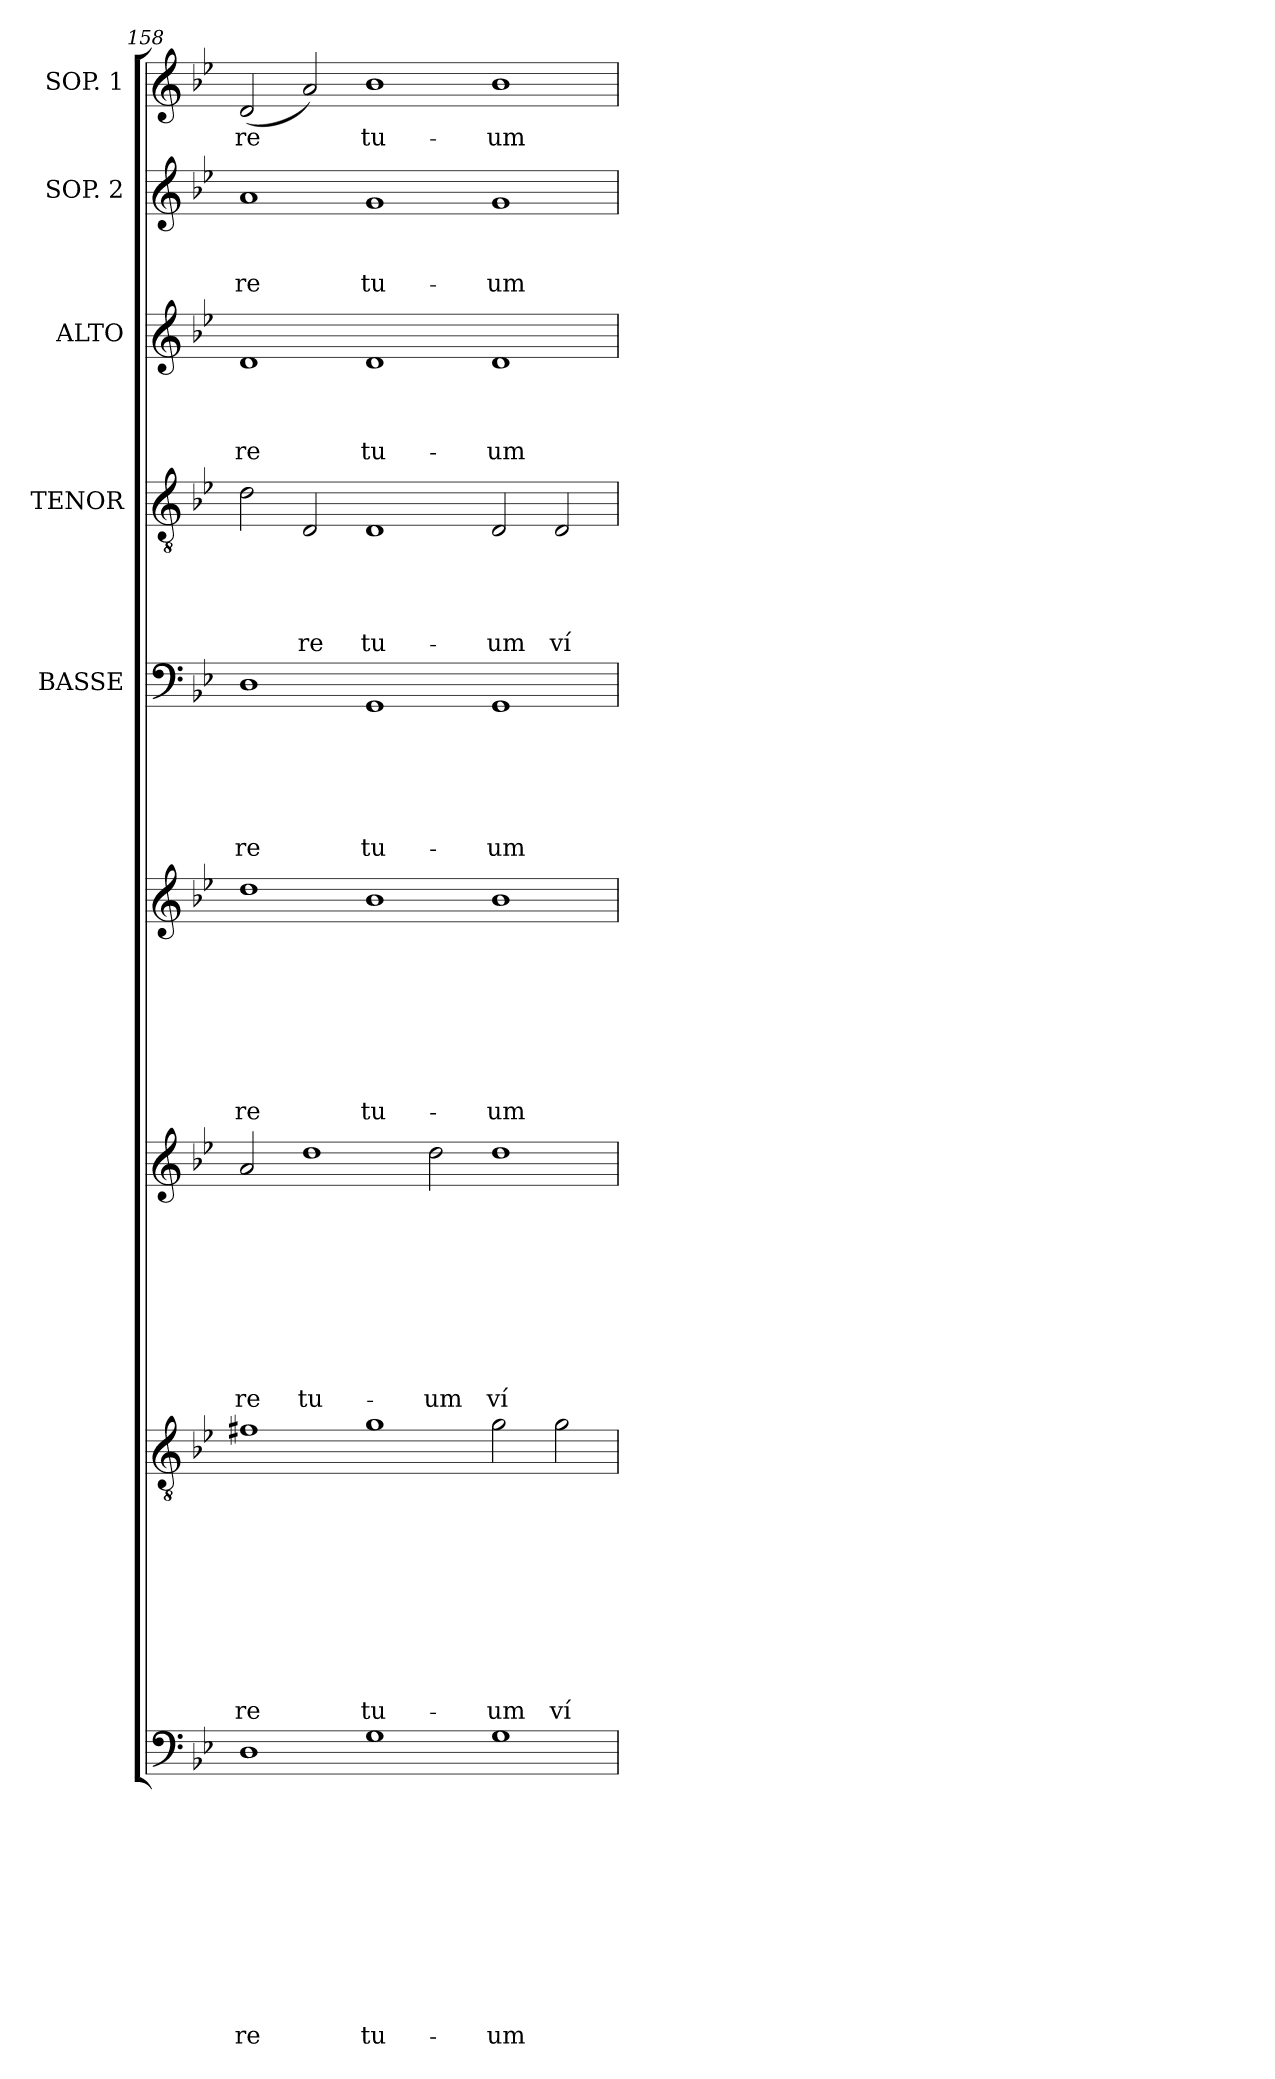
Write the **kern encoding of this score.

**kern	**text	**text	**text	**text	**text	**text	**text	**text	**text	**text	**text	**kern	**text	**text	**text	**text	**text	**text	**text	**text	**text	**text	**kern	**text	**text	**text	**text	**text	**text	**text	**text	**text	**kern	**text	**text	**text	**text	**text	**text	**text	**text	**kern	**text	**text	**text	**text	**text	**text	**kern	**text	**text	**text	**text	**text	**kern	**text	**text	**text	**text	**kern	**text	**text	**text	**kern	**text
*part9	*part9	*part9	*part9	*part9	*part9	*part9	*part9	*part9	*part9	*part9	*part9	*part8	*part8	*part8	*part8	*part8	*part8	*part8	*part8	*part8	*part8	*part8	*part7	*part7	*part7	*part7	*part7	*part7	*part7	*part7	*part7	*part7	*part6	*part6	*part6	*part6	*part6	*part6	*part6	*part6	*part6	*part5	*part5	*part5	*part5	*part5	*part5	*part5	*part4	*part4	*part4	*part4	*part4	*part4	*part3	*part3	*part3	*part3	*part3	*part2	*part2	*part2	*part2	*part1	*part1
*staff9	*staff9	*staff9	*staff9	*staff9	*staff9	*staff9	*staff9	*staff9	*staff9	*staff9	*staff9	*staff8	*staff8	*staff8	*staff8	*staff8	*staff8	*staff8	*staff8	*staff8	*staff8	*staff8	*staff7	*staff7	*staff7	*staff7	*staff7	*staff7	*staff7	*staff7	*staff7	*staff7	*staff6	*staff6	*staff6	*staff6	*staff6	*staff6	*staff6	*staff6	*staff6	*staff5	*staff5	*staff5	*staff5	*staff5	*staff5	*staff5	*staff4	*staff4	*staff4	*staff4	*staff4	*staff4	*staff3	*staff3	*staff3	*staff3	*staff3	*staff2	*staff2	*staff2	*staff2	*staff1	*staff1
*	*	*	*	*	*	*	*	*	*	*	*	*	*	*	*	*	*	*	*	*	*	*	*	*	*	*	*	*	*	*	*	*	*	*	*	*	*	*	*	*	*	*I"BASSE	*	*	*	*	*	*	*I"TENOR	*	*	*	*	*	*I"ALTO	*	*	*	*	*I"SOP. 2	*	*	*	*I"SOP. 1	*
*	*	*	*	*	*	*	*	*	*	*	*	*	*	*	*	*	*	*	*	*	*	*	*	*	*	*	*	*	*	*	*	*	*	*	*	*	*	*	*	*	*	*I'BAS.	*	*	*	*	*	*	*I'TEN.	*	*	*	*	*	*I'ALT.	*	*	*	*	*I'SOP. 2	*	*	*	*I'SOP. 1	*
*clefF4	*	*	*	*	*	*	*	*	*	*	*	*clefGv2	*	*	*	*	*	*	*	*	*	*	*clefG2	*	*	*	*	*	*	*	*	*	*clefG2	*	*	*	*	*	*	*	*	*clefF4	*	*	*	*	*	*	*clefGv2	*	*	*	*	*	*clefG2	*	*	*	*	*clefG2	*	*	*	*clefG2	*
*k[b-e-]	*	*	*	*	*	*	*	*	*	*	*	*k[b-e-]	*	*	*	*	*	*	*	*	*	*	*k[b-e-]	*	*	*	*	*	*	*	*	*	*k[b-e-]	*	*	*	*	*	*	*	*	*k[b-e-]	*	*	*	*	*	*	*k[b-e-]	*	*	*	*	*	*k[b-e-]	*	*	*	*	*k[b-e-]	*	*	*	*k[b-e-]	*
*B-:	*	*	*	*	*	*	*	*	*	*	*	*B-:	*	*	*	*	*	*	*	*	*	*	*B-:	*	*	*	*	*	*	*	*	*	*B-:	*	*	*	*	*	*	*	*	*B-:	*	*	*	*	*	*	*B-:	*	*	*	*	*	*B-:	*	*	*	*	*B-:	*	*	*	*B-:	*
=158	=158	=158	=158	=158	=158	=158	=158	=158	=158	=158	=158	=158	=158	=158	=158	=158	=158	=158	=158	=158	=158	=158	=158	=158	=158	=158	=158	=158	=158	=158	=158	=158	=158	=158	=158	=158	=158	=158	=158	=158	=158	=158	=158	=158	=158	=158	=158	=158	=158	=158	=158	=158	=158	=158	=158	=158	=158	=158	=158	=158	=158	=158	=158	=158	=158
!	!	!	!	!	!	!	!	!	!	!	!LO:LY:b	!	!	!	!	!	!	!	!	!	!	!LO:LY:b	!	!	!	!	!	!	!	!	!	!LO:LY:b	!	!	!	!	!	!	!	!	!LO:LY:b	!	!	!	!	!	!	!LO:LY:b	!	!	!	!	!	!	!	!	!	!	!LO:LY:b	!	!	!	!LO:LY:b	!	!LO:LY:b
1D	.	.	.	.	.	.	.	.	.	.	-re	1f#X	.	.	.	.	.	.	.	.	.	-re	2a/	.	.	.	.	.	.	.	.	-re	1dd	.	.	.	.	.	.	.	-re	1D	.	.	.	.	.	-re	2d\	.	.	.	.	.	1d	.	.	.	-re	1a	.	.	-re	(<2d/	-re
!	!	!	!	!	!	!	!	!	!	!	!	!	!	!	!	!	!	!	!	!	!	!	!	!	!	!	!	!	!	!	!	!LO:LY:b	!	!	!	!	!	!	!	!	!	!	!	!	!	!	!	!	!	!	!	!	!	!LO:LY:b	!	!	!	!	!	!	!	!	!	!	!
.	.	.	.	.	.	.	.	.	.	.	.	.	.	.	.	.	.	.	.	.	.	.	1dd	.	.	.	.	.	.	.	.	tu-	.	.	.	.	.	.	.	.	.	.	.	.	.	.	.	.	2D/	.	.	.	.	-re	.	.	.	.	.	.	.	.	.	2a/)	.
!	!	!	!	!	!	!	!	!	!	!	!LO:LY:b	!	!	!	!	!	!	!	!	!	!	!LO:LY:b	!	!	!	!	!	!	!	!	!	!	!	!	!	!	!	!	!	!	!LO:LY:b	!	!	!	!	!	!	!LO:LY:b	!	!	!	!	!	!LO:LY:b	!	!	!	!	!LO:LY:b	!	!	!	!LO:LY:b	!	!LO:LY:b
1G	.	.	.	.	.	.	.	.	.	.	tu-	1g	.	.	.	.	.	.	.	.	.	tu-	.	.	.	.	.	.	.	.	.	.	1b-	.	.	.	.	.	.	.	tu-	1GG	.	.	.	.	.	tu-	1D	.	.	.	.	tu-	1d	.	.	.	tu-	1g	.	.	tu-	1b-	tu-
!	!	!	!	!	!	!	!	!	!	!	!	!	!	!	!	!	!	!	!	!	!	!	!	!	!	!	!	!	!	!	!	!LO:LY:b	!	!	!	!	!	!	!	!	!	!	!	!	!	!	!	!	!	!	!	!	!	!	!	!	!	!	!	!	!	!	!	!	!
.	.	.	.	.	.	.	.	.	.	.	.	.	.	.	.	.	.	.	.	.	.	.	2dd\	.	.	.	.	.	.	.	.	-um	.	.	.	.	.	.	.	.	.	.	.	.	.	.	.	.	.	.	.	.	.	.	.	.	.	.	.	.	.	.	.	.	.
!	!	!	!	!	!	!	!	!	!	!	!LO:LY:b	!	!	!	!	!	!	!	!	!	!	!LO:LY:b	!	!	!	!	!	!	!	!	!	!LO:LY:b	!	!	!	!	!	!	!	!	!LO:LY:b	!	!	!	!	!	!	!LO:LY:b	!	!	!	!	!	!LO:LY:b	!	!	!	!	!LO:LY:b	!	!	!	!LO:LY:b	!	!LO:LY:b
1G	.	.	.	.	.	.	.	.	.	.	-um	2g\	.	.	.	.	.	.	.	.	.	-um	1dd	.	.	.	.	.	.	.	.	ví-	1b-	.	.	.	.	.	.	.	-um	1GG	.	.	.	.	.	-um	2D/	.	.	.	.	-um	1d	.	.	.	-um	1g	.	.	-um	1b-	-um
!	!	!	!	!	!	!	!	!	!	!	!	!	!	!	!	!	!	!	!	!	!	!LO:LY:b	!	!	!	!	!	!	!	!	!	!	!	!	!	!	!	!	!	!	!	!	!	!	!	!	!	!	!	!	!	!	!	!LO:LY:b	!	!	!	!	!	!	!	!	!	!	!
.	.	.	.	.	.	.	.	.	.	.	.	2g\	.	.	.	.	.	.	.	.	.	ví-	.	.	.	.	.	.	.	.	.	.	.	.	.	.	.	.	.	.	.	.	.	.	.	.	.	.	2D/	.	.	.	.	ví-	.	.	.	.	.	.	.	.	.	.	.
=	=	=	=	=	=	=	=	=	=	=	=	=	=	=	=	=	=	=	=	=	=	=	=	=	=	=	=	=	=	=	=	=	=	=	=	=	=	=	=	=	=	=	=	=	=	=	=	=	=	=	=	=	=	=	=	=	=	=	=	=	=	=	=	=	=
*-	*-	*-	*-	*-	*-	*-	*-	*-	*-	*-	*-	*-	*-	*-	*-	*-	*-	*-	*-	*-	*-	*-	*-	*-	*-	*-	*-	*-	*-	*-	*-	*-	*-	*-	*-	*-	*-	*-	*-	*-	*-	*-	*-	*-	*-	*-	*-	*-	*-	*-	*-	*-	*-	*-	*-	*-	*-	*-	*-	*-	*-	*-	*-	*-	*-
